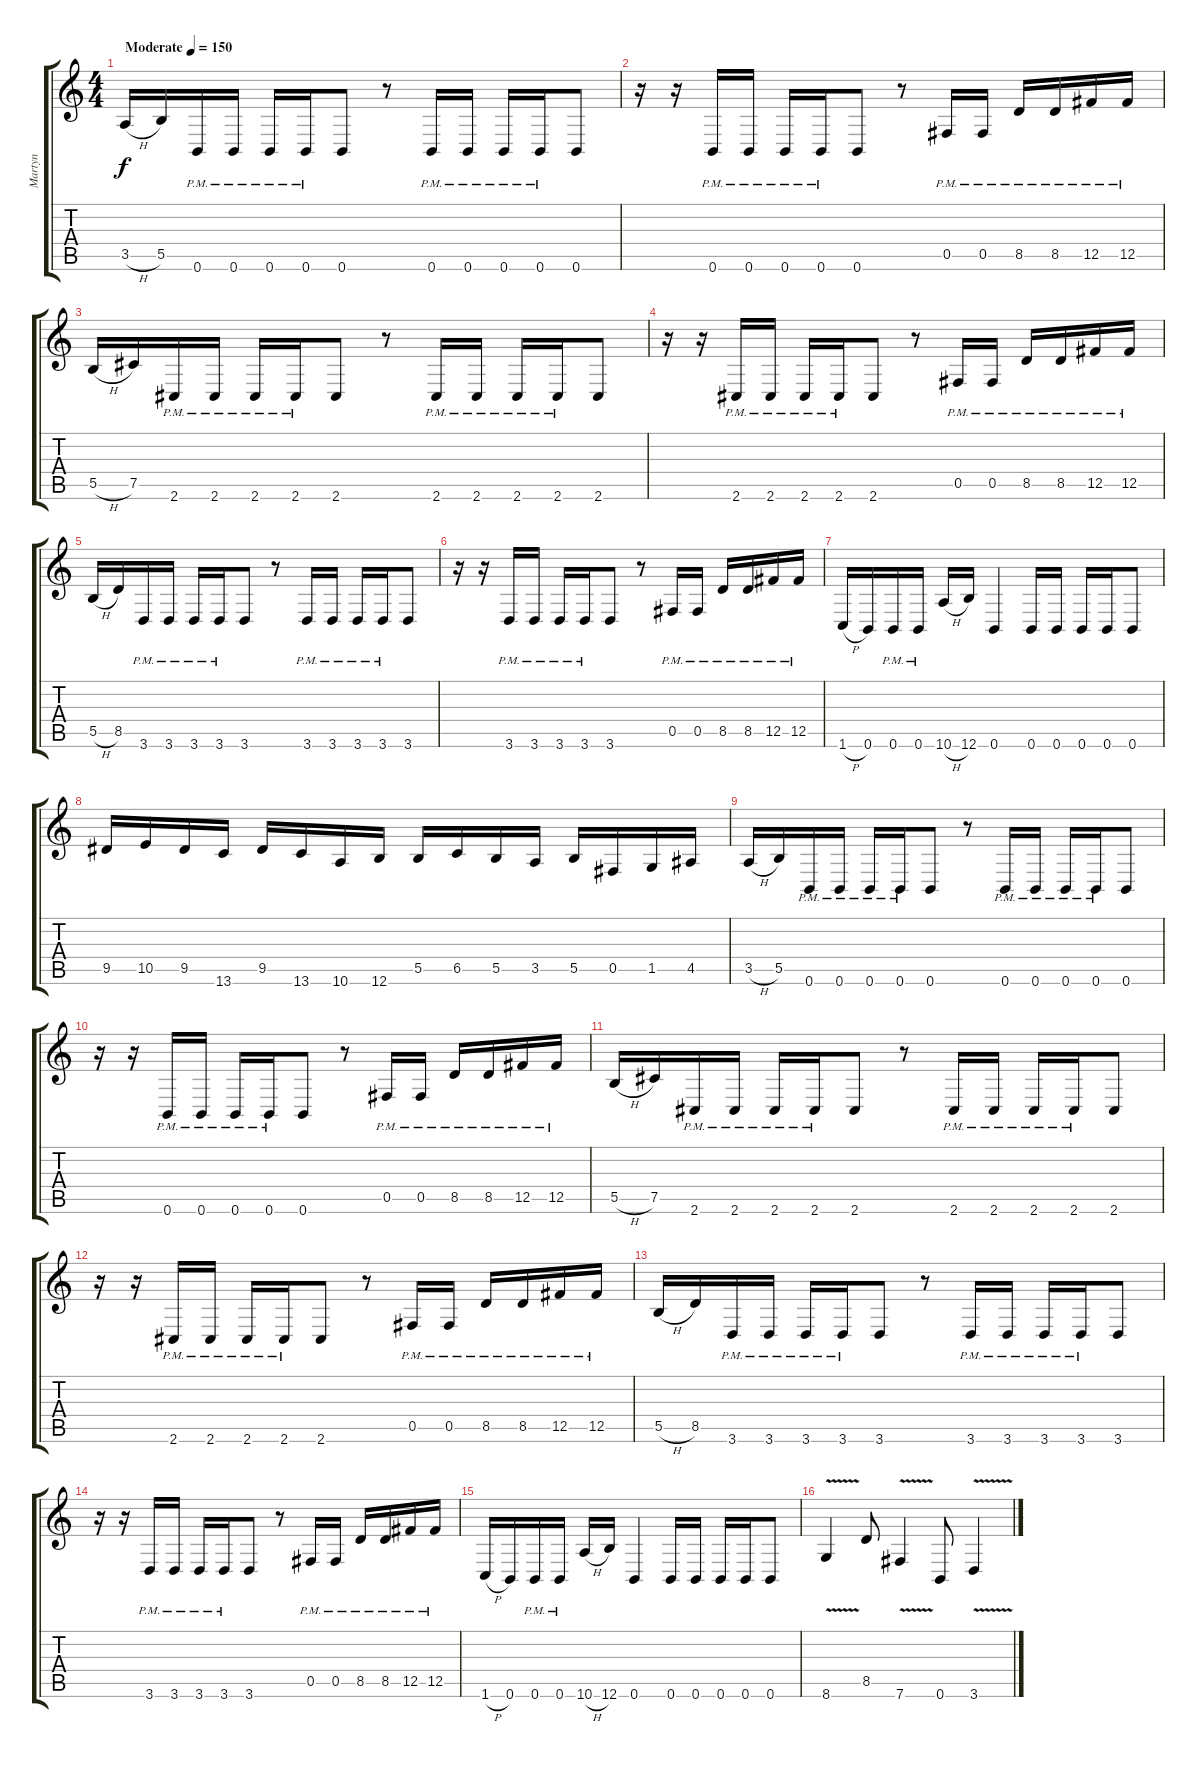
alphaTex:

\track ("Martyn" "Martyn") {instrument distortionguitar}
\staff {score tabs}
\tuning (Db4 Ab3 E3 B2 Gb2 B1) {hide}
\ts (4 4)
\tempo (150 "Moderate")
\clef g2
\ks c
3.5{h}.16{dy f instrument distortionguitar} 5.5.16 0.6{pm}.16 0.6{pm}.16 0.6{pm}.16 0.6{pm}.16 0.6.8 r.8 0.6{pm}.16 0.6{pm}.16 0.6{pm}.16 0.6{pm}.16 0.6.8 |
r.16 r.16 0.6{pm}.16 0.6{pm}.16 0.6{pm}.16 0.6{pm}.16 0.6.8 r.8 0.5{pm}.16 0.5{pm}.16 8.5{pm}.16 8.5{pm}.16 12.5{pm}.16 12.5{pm}.16 |
5.5{h}.16 7.5.16 2.6{pm}.16 2.6{pm}.16 2.6{pm}.16 2.6{pm}.16 2.6.8 r.8 2.6{pm}.16 2.6{pm}.16 2.6{pm}.16 2.6{pm}.16 2.6.8 |
r.16 r.16 2.6{pm}.16 2.6{pm}.16 2.6{pm}.16 2.6{pm}.16 2.6.8 r.8 0.5{pm}.16 0.5{pm}.16 8.5{pm}.16 8.5{pm}.16 12.5{pm}.16 12.5{pm}.16 |
5.5{h}.16 8.5.16 3.6{pm}.16 3.6{pm}.16 3.6{pm}.16 3.6{pm}.16 3.6.8 r.8 3.6{pm}.16 3.6{pm}.16 3.6{pm}.16 3.6{pm}.16 3.6.8 |
r.16 r.16 3.6{pm}.16 3.6{pm}.16 3.6{pm}.16 3.6{pm}.16 3.6.8 r.8 0.5{pm}.16 0.5{pm}.16 8.5{pm}.16 8.5{pm}.16 12.5{pm}.16 12.5{pm}.16 |
1.6{h}.16 0.6.16 0.6{pm}.16 0.6{pm}.16 10.6{h}.16 12.6.16 0.6.4 0.6.16 0.6.16 0.6.16 0.6.16 0.6.8 |
9.5.16 10.5.16 9.5.16 13.6.16 9.5.16 13.6.16 10.6.16 12.6.16 5.5.16 6.5.16 5.5.16 3.5.16 5.5.16 0.5.16 1.5.16 4.5.16 |
3.5{h}.16 5.5.16 0.6{pm}.16 0.6{pm}.16 0.6{pm}.16 0.6{pm}.16 0.6.8 r.8 0.6{pm}.16 0.6{pm}.16 0.6{pm}.16 0.6{pm}.16 0.6.8 |
r.16 r.16 0.6{pm}.16 0.6{pm}.16 0.6{pm}.16 0.6{pm}.16 0.6.8 r.8 0.5{pm}.16 0.5{pm}.16 8.5{pm}.16 8.5{pm}.16 12.5{pm}.16 12.5{pm}.16 |
5.5{h}.16 7.5.16 2.6{pm}.16 2.6{pm}.16 2.6{pm}.16 2.6{pm}.16 2.6.8 r.8 2.6{pm}.16 2.6{pm}.16 2.6{pm}.16 2.6{pm}.16 2.6.8 |
r.16 r.16 2.6{pm}.16 2.6{pm}.16 2.6{pm}.16 2.6{pm}.16 2.6.8 r.8 0.5{pm}.16 0.5{pm}.16 8.5{pm}.16 8.5{pm}.16 12.5{pm}.16 12.5{pm}.16 |
5.5{h}.16 8.5.16 3.6{pm}.16 3.6{pm}.16 3.6{pm}.16 3.6{pm}.16 3.6.8 r.8 3.6{pm}.16 3.6{pm}.16 3.6{pm}.16 3.6{pm}.16 3.6.8 |
r.16 r.16 3.6{pm}.16 3.6{pm}.16 3.6{pm}.16 3.6{pm}.16 3.6.8 r.8 0.5{pm}.16 0.5{pm}.16 8.5{pm}.16 8.5{pm}.16 12.5{pm}.16 12.5{pm}.16 |
1.6{h}.16 0.6.16 0.6{pm}.16 0.6{pm}.16 10.6{h}.16 12.6.16 0.6.4 0.6.16 0.6.16 0.6.16 0.6.16 0.6.8 |
8.6{v}.4 8.5.8 7.6{v}.4 0.6.8 3.6{v}.4
